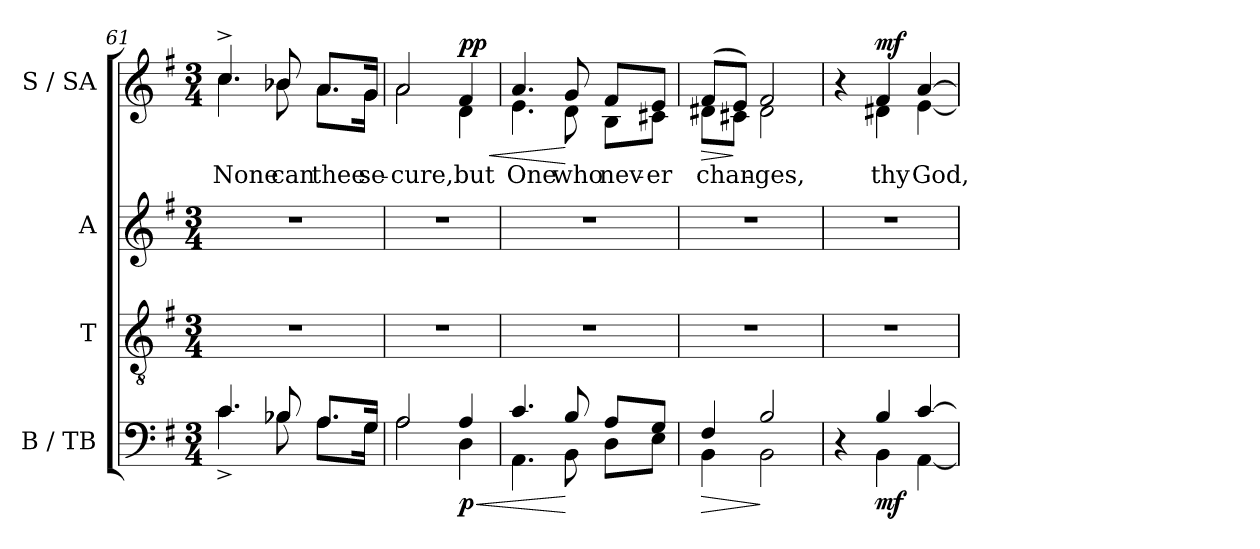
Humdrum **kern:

**kern	**dynam	**kern	**kern	**kern	**text	**dynam
*part4	*part4	*part3	*part2	*part1	*part1	*part1
*staff4	*staff4	*staff3	*staff2	*staff1	*staff1	*staff1
*I"B / TB	*	*I"T	*I"A	*I"S / SA	*	*
*I'B / TB	*	*I'T	*I'A	*I'S / SA	*	*
*clefF4	*	*clefGv2	*clefG2	*clefG2	*	*
*k[f#]	*	*k[f#]	*k[f#]	*k[f#]	*	*
*G:	*	*G:	*G:	*G:	*	*
*M3/4	*	*M3/4	*M3/4	*M3/4	*	*
=61	=61	=61	=61	=61	=61	=61
*^	*	*	*	*	*	*
!	!	!	!LO:N:vis=1	!LO:N:vis=1	!	!	!
!	!	!	!	!	!	!LO:LY:b:color=#000000	!
*	*	*	*	*	*^	*	*
4.ci/	4.c^i\	.	2.r	2.r	4.cc^i/	4.cci\	None	.
!	!	!	!	!	!	!	!LO:LY:b:color=#000000	!
8B-Xi/	8B-i\	.	.	.	8b-Xi/	8b-i\	can	.
!	!	!	!	!	!	!	!LO:LY:b:color=#000000	!
8.Ai/L	8.Ai\L	.	.	.	8.ai/L	8.ai\L	thee	.
!	!	!	!	!	!	!	!LO:LY:b:color=#000000	!
16Gi/Jk	16Gi\Jk	.	.	.	16gi/Jk	16gi\Jk	se-	.
=62	=62	=62	=62	=62	=62	=62	=62	=62
!	!	!	!LO:N:vis=1	!LO:N:vis=1	!	!	!	!
!	!	!	!	!	!	!	!LO:LY:b:color=#000000	!
2Ai/	2Ai\	.	2.r	2.r	2ai/	2ai\	-cure,	.
!	!	!LO:HP:b	!	!	!	!	!	!
!	!	!	!	!	!	!	!LO:LY:b:color=#000000	!LO:HP:b
4Ai/	4Di\	< p	.	.	4f#i/	4di\	but	< p p
=63	=63	=63	=63	=63	=63	=63	=63	=63
!	!	!	!LO:N:vis=1	!LO:N:vis=1	!	!	!	!
!	!	!	!	!	!	!	!LO:LY:b:color=#000000	!
4.ci/	4.AAi\	.	2.r	2.r	4.ai/	4.ei\	One	.
!	!	!	!	!	!	!	!LO:LY:b:color=#000000	!
8Bi/	8BBi\	[	.	.	8gi/	8di\	who	[
!	!	!	!	!	!	!	!LO:LY:b:color=#000000	!
8Ai/L	8Di\L	.	.	.	8f#i/L	8Bi\L	nev-	.
!	!	!	!	!	!	!	!LO:LY:b:color=#000000	!
8Gi/J	8Ei\J	.	.	.	8ei/J	8c#Xi\J	-er	.
=64	=64	=64	=64	=64	=64	=64	=64	=64
!	!	!LO:HP:b	!LO:N:vis=1	!LO:N:vis=1	!	!	!	!
!	!	!	!	!	!	!	!LO:LY:b:color=#000000	!LO:HP:b
4F#i/	4BBi\	>	2.r	2.r	(8f#i/L	8d#Xi\L	chan-	>
.	.	.	.	.	8ei/J)	8c#Xi\J	.	]
!	!	!	!	!	!	!	!LO:LY:b:color=#000000	!
2Bi/	2BBi\	]	.	.	2f#i/	2d#i\	-ges,	.
!!LO:LB:g=z	!!
=65	=65	=65	=65	=65	=65	=65	=65	=65
!	!	!	!LO:N:vis=1	!LO:N:vis=1	!	!	!	!
4r	4ryy	.	2.r	2.r	4r	4ryy	.	.
!	!	!	!	!	!	!	!LO:LY:b:color=#000000	!
4Bi/	4BBi\	mf	.	.	4f#i/	4d#Xi\	thy	mf
!	!	!	!	!	!	!	!LO:LY:b:color=#000000	!
[4ci/	[4AAi\	.	.	.	[4ai/	[4ei\	God,	.
*v	*v	*	*	*	*v	*v	*	*
=	=	=	=	=	=	=
*-	*-	*-	*-	*-	*-	*-
